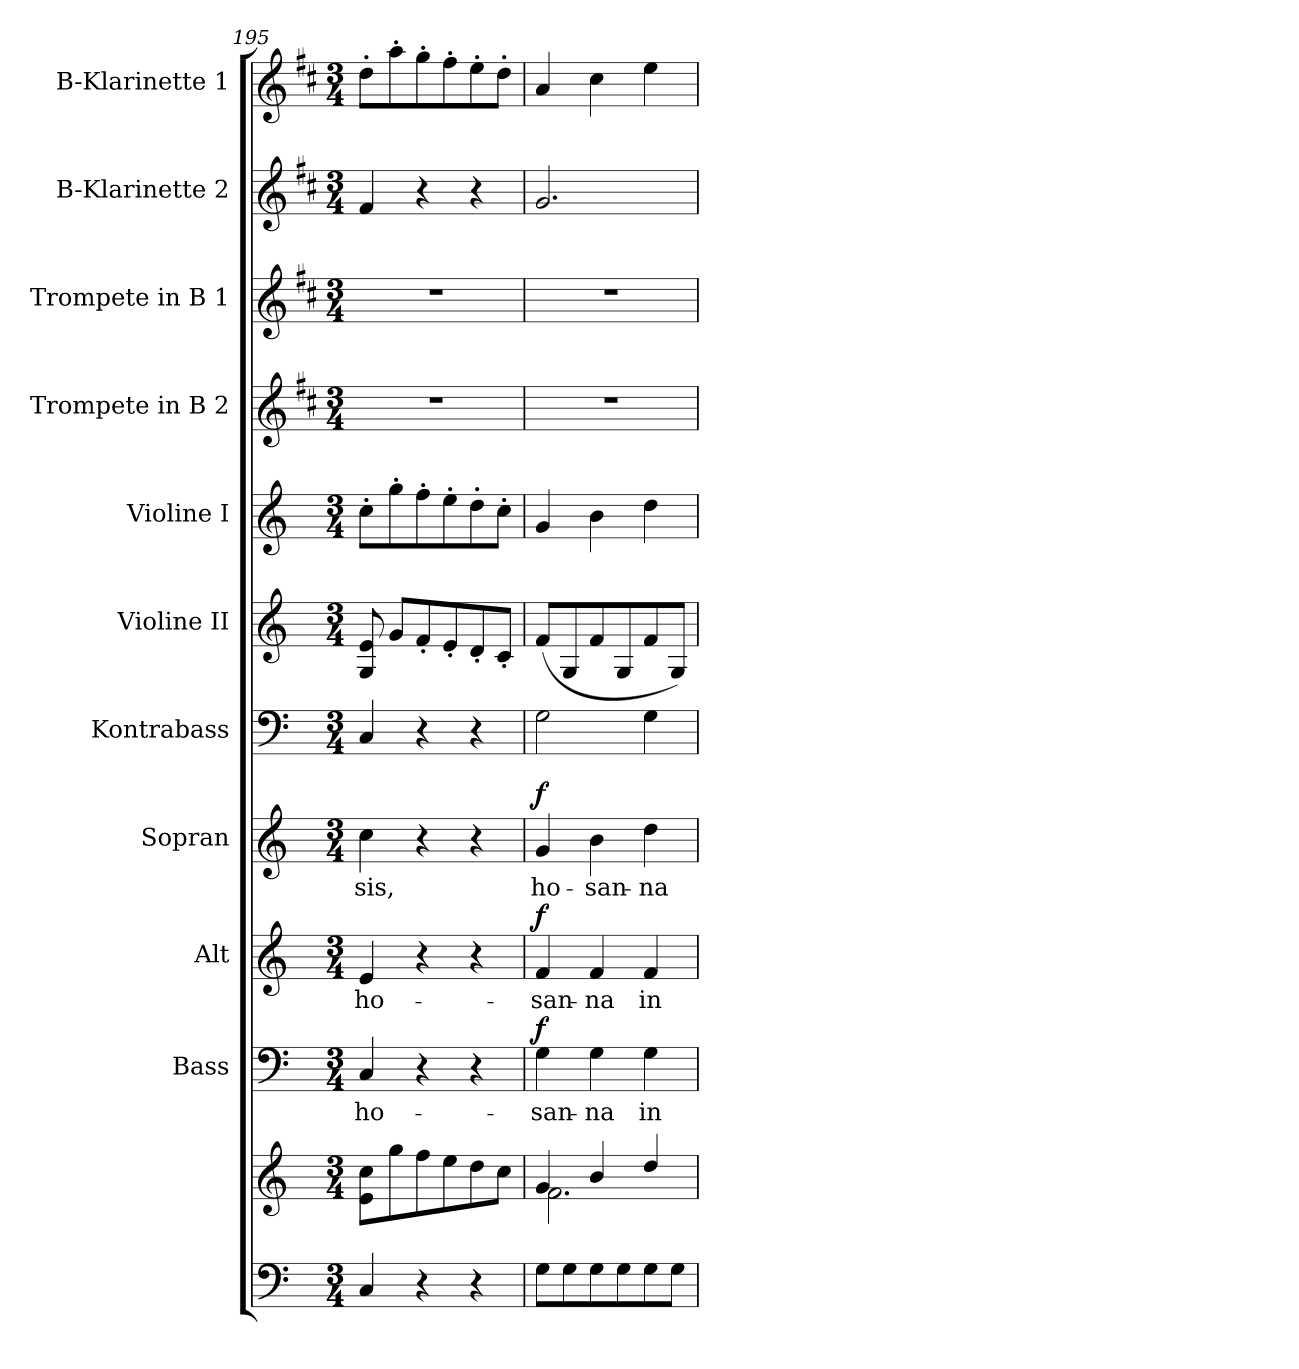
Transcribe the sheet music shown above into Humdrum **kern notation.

**kern	**kern	**kern	**text	**dynam	**kern	**text	**dynam	**kern	**text	**dynam	**kern	**kern	**kern	**kern	**kern	**kern	**kern
*part11	*part11	*part10	*part10	*part10	*part9	*part9	*part9	*part8	*part8	*part8	*part7	*part6	*part5	*part4	*part3	*part2	*part1
*staff12	*staff11	*staff10	*staff10	*staff10	*staff9	*staff9	*staff9	*staff8	*staff8	*staff8	*staff7	*staff6	*staff5	*staff4	*staff3	*staff2	*staff1
*	*	*I"Bass	*	*	*I"Alt	*	*	*I"Sopran	*	*	*I"Kontrabass	*I"Violine II	*I"Violine I	*I"Trompete in B 2	*I"Trompete in B 1	*I"B-Klarinette 2	*I"B-Klarinette 1
*	*	*I'B.	*	*	*I'A.	*	*	*I'S.	*	*	*I'Kb.	*I'Vl. II	*I'Vl. I	*I'Tr. 2	*I'Tr. 1	*I'B Kl. 2	*I'B Kl. 1
!!LO:PB:g=z
*clefF4	*clefG2	*clefF4	*	*	*clefG2	*	*	*clefG2	*	*	*clefF4	*clefG2	*clefG2	*clefG2	*clefG2	*clefG2	*clefG2
*	*	*	*	*	*	*	*	*	*	*	*ITrd7c12	*	*	*ITrd1c2	*ITrd1c2	*ITrd1c2	*ITrd1c2
*k[]	*k[]	*k[]	*	*	*k[]	*	*	*k[]	*	*	*k[]	*k[]	*k[]	*k[]	*k[]	*k[]	*k[]
*C:	*C:	*C:	*	*	*C:	*	*	*C:	*	*	*C:	*C:	*C:	*C:	*C:	*C:	*C:
*M3/4	*M3/4	*M3/4	*	*	*M3/4	*	*	*M3/4	*	*	*M3/4	*M3/4	*M3/4	*M3/4	*M3/4	*M3/4	*M3/4
=195	=195	=195	=195	=195	=195	=195	=195	=195	=195	=195	=195	=195	=195	=195	=195	=195	=195
!	!	!	!LO:LY:b	!	!	!LO:LY:b	!	!	!LO:LY:b	!	!	!	!	!	!	!	!
4C/	8e\ 8cc\L	4C/	ho-	.	4e/	ho-	.	4cc\	-sis,	.	4CC/	8G/ 8e/	8cc'>\L	2.r	2.r	4e/	8cc'>\L
.	8gg\	.	.	.	.	.	.	.	.	.	.	8g/L	8gg'>\	.	.	.	8gg'>\
4r	8ff\	4r	.	.	4r	.	.	4r	.	.	4r	8f'</	8ff'>\	.	.	4r	8ff'>\
.	8ee\	.	.	.	.	.	.	.	.	.	.	8e'</	8ee'>\	.	.	.	8ee'>\
4r	8dd\	4r	.	.	4r	.	.	4r	.	.	4r	8d'</	8dd'>\	.	.	4r	8dd'>\
.	8cc\J	.	.	.	.	.	.	.	.	.	.	8c'</J	8cc'>\J	.	.	.	8cc'>\J
=196	=196	=196	=196	=196	=196	=196	=196	=196	=196	=196	=196	=196	=196	=196	=196	=196	=196
*	*^	*	*	*	*	*	*	*	*	*	*	*	*	*	*	*	*
!	!	!	!	!LO:LY:b	!LO:DY:a	!	!LO:LY:b	!LO:DY:a	!	!LO:LY:b	!LO:DY:a	!	!	!	!	!	!	!
8G\L	4g/	2.f\	4G\	-san-	f	4f/	-san-	f	4g/	ho-	f	2GG\	(<8f/L	4g/	2.r	2.r	2.f/	4g/
8G\	.	.	.	.	.	.	.	.	.	.	.	.	8G/	.	.	.	.	.
!	!	!	!	!LO:LY:b	!	!	!LO:LY:b	!	!	!LO:LY:b	!	!	!	!	!	!	!	!
8G\	4b/	.	4G\	-na	.	4f/	-na	.	4b\	-san-	.	.	8f/	4b\	.	.	.	4b\
8G\	.	.	.	.	.	.	.	.	.	.	.	.	8G/	.	.	.	.	.
!	!	!	!	!LO:LY:b	!	!	!LO:LY:b	!	!	!LO:LY:b	!	!	!	!	!	!	!	!
8G\	4dd/	.	4G\	in	.	4f/	in	.	4dd\	-na	.	4GG\	8f/	4dd\	.	.	.	4dd\
8G\J	.	.	.	.	.	.	.	.	.	.	.	.	8G/J)	.	.	.	.	.
*	*v	*v	*	*	*	*	*	*	*	*	*	*	*	*	*	*	*	*
=	=	=	=	=	=	=	=	=	=	=	=	=	=	=	=	=	=
*-	*-	*-	*-	*-	*-	*-	*-	*-	*-	*-	*-	*-	*-	*-	*-	*-	*-
